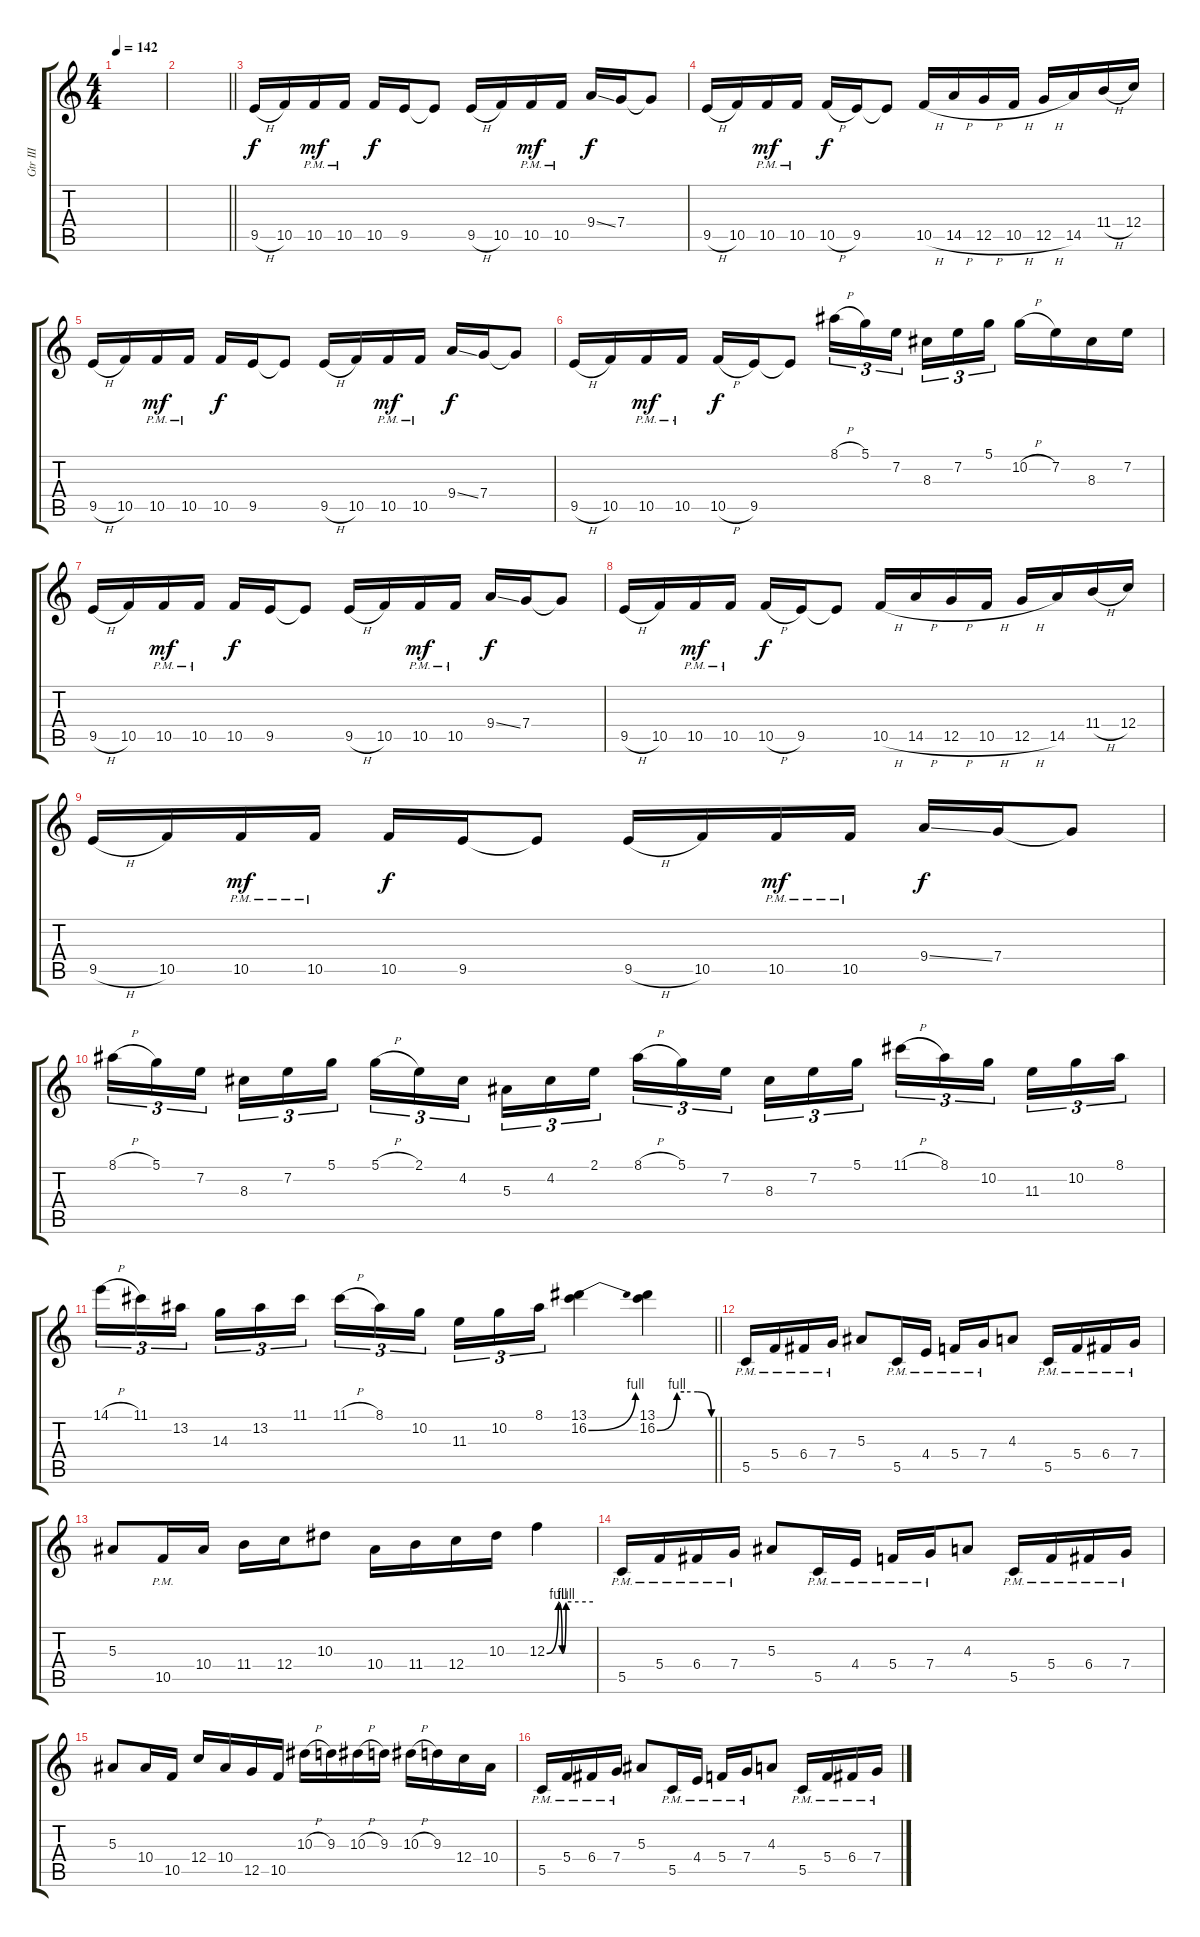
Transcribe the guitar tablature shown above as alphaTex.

\track ("Gtr III" "Gtr III") {instrument overdrivenguitar}
\staff {score tabs}
\tuning (D4 A3 F3 C3 G2 C2) {hide}
\ts (4 4)
\tempo 142
\clef g2
\ks c
|
\barLineRight lightlight
|
9.5{h}.16 10.5.16 10.5{pm}.16{dy mf} 10.5{pm}.16 10.5.16{dy f} 9.5.16 9.5{t}.8 9.5{h}.16 10.5.16 10.5{pm}.16{dy mf} 10.5{pm}.16 9.4{ss}.16{dy f} 7.4.16 7.4{t}.8 |
9.5{h}.16 10.5.16 10.5{pm}.16{dy mf} 10.5{pm}.16 10.5{h}.16{dy f} 9.5.16 9.5{t}.8 10.5{h}.16 14.5{h}.16 12.5{h}.16 10.5{h}.16 12.5{h}.16 14.5.16 11.4{h}.16 12.4.16 |
9.5{h}.16 10.5.16 10.5{pm}.16{dy mf} 10.5{pm}.16 10.5.16{dy f} 9.5.16 9.5{t}.8 9.5{h}.16 10.5.16 10.5{pm}.16{dy mf} 10.5{pm}.16 9.4{ss}.16{dy f} 7.4.16 7.4{t}.8 |
9.5{h}.16 10.5.16 10.5{pm}.16{dy mf} 10.5{pm}.16 10.5{h}.16{dy f} 9.5.16 9.5{t}.8 8.1{h}.16{tu (3 2)} 5.1.16{tu (3 2)} 7.2.16{tu (3 2) beam splitsecondary} 8.3.16{tu (3 2)} 7.2.16{tu (3 2)} 5.1.16{tu (3 2)} 10.2{h}.16 7.2.16 8.3.16 7.2.16 |
9.5{h}.16 10.5.16 10.5{pm}.16{dy mf} 10.5{pm}.16 10.5.16{dy f} 9.5.16 9.5{t}.8 9.5{h}.16 10.5.16 10.5{pm}.16{dy mf} 10.5{pm}.16 9.4{ss}.16{dy f} 7.4.16 7.4{t}.8 |
9.5{h}.16 10.5.16 10.5{pm}.16{dy mf} 10.5{pm}.16 10.5{h}.16{dy f} 9.5.16 9.5{t}.8 10.5{h}.16 14.5{h}.16 12.5{h}.16 10.5{h}.16 12.5{h}.16 14.5.16 11.4{h}.16 12.4.16 |
9.5{h}.16 10.5.16 10.5{pm}.16{dy mf} 10.5{pm}.16 10.5.16{dy f} 9.5.16 9.5{t}.8 9.5{h}.16 10.5.16 10.5{pm}.16{dy mf} 10.5{pm}.16 9.4{ss}.16{dy f} 7.4.16 7.4{t}.8 |
8.1{h}.16{tu (3 2)} 5.1.16{tu (3 2)} 7.2.16{tu (3 2) beam splitsecondary} 8.3.16{tu (3 2)} 7.2.16{tu (3 2)} 5.1.16{tu (3 2)} 5.1{h}.16{tu (3 2)} 2.1.16{tu (3 2)} 4.2.16{tu (3 2) beam splitsecondary} 5.3.16{tu (3 2)} 4.2.16{tu (3 2)} 2.1.16{tu (3 2)} 8.1{h}.16{tu (3 2)} 5.1.16{tu (3 2)} 7.2.16{tu (3 2) beam splitsecondary} 8.3.16{tu (3 2)} 7.2.16{tu (3 2)} 5.1.16{tu (3 2)} 11.1{h}.16{tu (3 2)} 8.1.16{tu (3 2)} 10.2.16{tu (3 2) beam splitsecondary} 11.3.16{tu (3 2)} 10.2.16{tu (3 2)} 8.1.16{tu (3 2)} |
\barLineRight lightlight
14.1{h}.16{tu (3 2)} 11.1.16{tu (3 2)} 13.2.16{tu (3 2) beam splitsecondary} 14.3.16{tu (3 2)} 13.2.16{tu (3 2)} 11.1.16{tu (3 2)} 11.1{h}.16{tu (3 2)} 8.1.16{tu (3 2)} 10.2.16{tu (3 2) beam splitsecondary} 11.3.16{tu (3 2)} 10.2.16{tu (3 2)} 8.1.16{tu (3 2)} (13.1 16.2{be (bend 0 0 60 4)}).4 (13.1 16.2{be (custom 0 0 22 4 30 4 45 4 60 0)}).4 |
5.5{pm}.16 5.4{pm}.16 6.4{pm}.16 7.4{pm}.16 5.3.8 5.5{pm}.16 4.4{pm}.16 5.4{pm}.16 7.4{pm}.16 4.3.8 5.5{pm}.16 5.4{pm}.16 6.4{pm}.16 7.4{pm}.16 |
5.3.8 10.5{pm}.16 10.4.16 11.4.16 12.4.16 10.3.8 10.4.16 11.4.16 12.4.16 10.3.16 12.3{be (custom 0 0 15 4 20 0 25 4 60 4)}.4 |
5.5{pm}.16 5.4{pm}.16 6.4{pm}.16 7.4{pm}.16 5.3.8 5.5{pm}.16 4.4{pm}.16 5.4{pm}.16 7.4{pm}.16 4.3.8 5.5{pm}.16 5.4{pm}.16 6.4{pm}.16 7.4{pm}.16 |
5.3.8 10.4.16 10.5.16 12.4.16 10.4.16 12.5.16 10.5.16 10.3{h}.16 9.3.16 10.3{h}.16 9.3.16 10.3{h}.16 9.3.16 12.4.16 10.4.16 |
5.5{pm}.16 5.4{pm}.16 6.4{pm}.16 7.4{pm}.16 5.3.8 5.5{pm}.16 4.4{pm}.16 5.4{pm}.16 7.4{pm}.16 4.3.8 5.5{pm}.16 5.4{pm}.16 6.4{pm}.16 7.4{pm}.16
